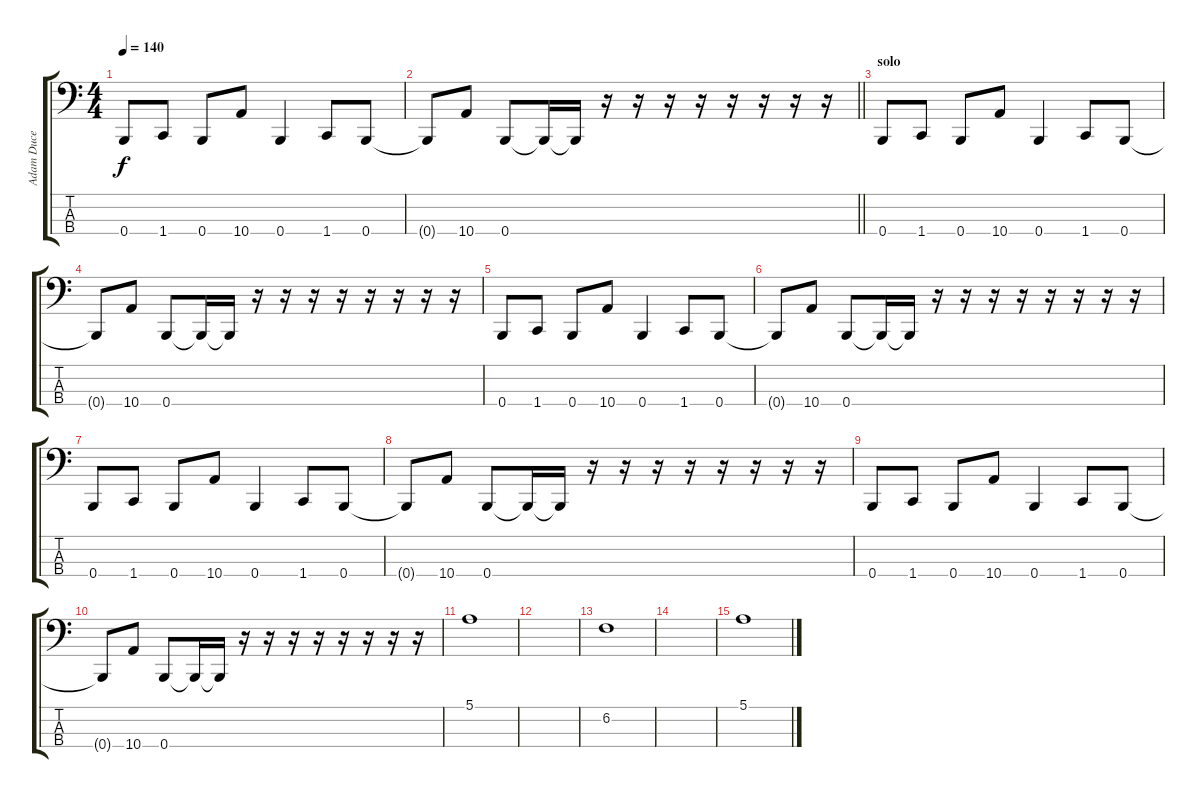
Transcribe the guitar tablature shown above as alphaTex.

\track ("Adam Duce" "Adam Duce") {solo instrument electricbassfinger}
\staff {score tabs}
\tuning (E2 B1 Gb1 B0) {hide}
\ts (4 4)
\tempo 140
\clef f4
\ks c
0.4.8{dy f} 1.4.8 0.4.8 10.4.8 0.4.4 1.4.8 0.4.8 |
\barLineRight lightlight
0.4{t}.8 10.4.8 0.4.8 0.4{t}.16 0.4{t}.16 r.16 r.16 r.16 r.16 r.16 r.16 r.16 r.16 |
\section ("" "solo")
0.4.8 1.4.8 0.4.8 10.4.8 0.4.4 1.4.8 0.4.8 |
0.4{t}.8 10.4.8 0.4.8 0.4{t}.16 0.4{t}.16 r.16 r.16 r.16 r.16 r.16 r.16 r.16 r.16 |
0.4.8 1.4.8 0.4.8 10.4.8 0.4.4 1.4.8 0.4.8 |
0.4{t}.8 10.4.8 0.4.8 0.4{t}.16 0.4{t}.16 r.16 r.16 r.16 r.16 r.16 r.16 r.16 r.16 |
0.4.8 1.4.8 0.4.8 10.4.8 0.4.4 1.4.8 0.4.8 |
0.4{t}.8 10.4.8 0.4.8 0.4{t}.16 0.4{t}.16 r.16 r.16 r.16 r.16 r.16 r.16 r.16 r.16 |
0.4.8 1.4.8 0.4.8 10.4.8 0.4.4 1.4.8 0.4.8 |
0.4{t}.8 10.4.8 0.4.8 0.4{t}.16 0.4{t}.16 r.16 r.16 r.16 r.16 r.16 r.16 r.16 r.16 |
5.1.1 |
|
6.2.1 |
|
5.1.1
